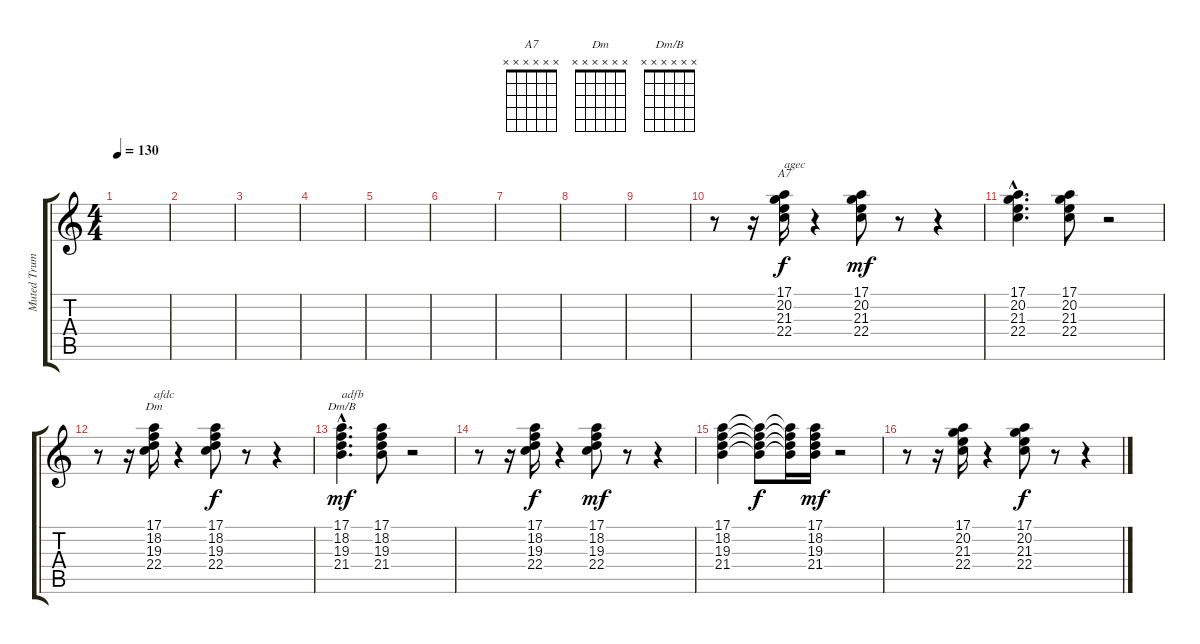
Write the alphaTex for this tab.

\track ("Muted Trumpet" "Muted Trum") {instrument mutedtrumpet}
\staff {score tabs}
\tuning (E4 B3 G3 D3 A2 E2) {hide}
\chord ("A7" x x x x x x) {firstfret 0}
\chord ("Dm" x x x x x x) {firstfret 0}
\chord ("Dm/B" x x x x x x) {firstfret 0}
\ts (4 4)
\tempo 130
\clef g2
\ks c
|
|
|
|
|
|
|
|
|
r.8 r.16 (17.1 20.2 21.3 22.4).16{ch "A7" txt "agec" instrument mutedtrumpet} r.4 (17.1 20.2 21.3 22.4).8{dy mf} r.8 r.4 |
(17.1{hac} 20.2{hac} 21.3{hac} 22.4{hac}).4{d} (17.1 20.2 21.3 22.4).8 r.2 |
r.8 r.16 (17.1 18.2 19.3 22.4).16{ch "Dm" txt "afdc"} r.4 (17.1 18.2 19.3 22.4).8{dy f} r.8 r.4 |
(17.1{hac} 18.2{hac} 19.3{hac} 21.4{hac}).4{d ch "Dm/B" txt "adfb" dy mf} (17.1 18.2 19.3 21.4).8 r.2 |
r.8 r.16 (17.1 18.2 19.3 22.4).16{dy f} r.4 (17.1 18.2 19.3 22.4).8{dy mf} r.8 r.4 |
(17.1 18.2 19.3 21.4).4 (17.1{t} 18.2{t} 19.3{t} 21.4{t}).8{dy f} (17.1{t} 18.2{t} 19.3{t} 21.4{t}).16 (17.1 18.2 19.3 21.4).16{dy mf} r.2 |
r.8 r.16 (17.1 20.2 21.3 22.4).16 r.4 (17.1 20.2 21.3 22.4).8{dy f} r.8 r.4
